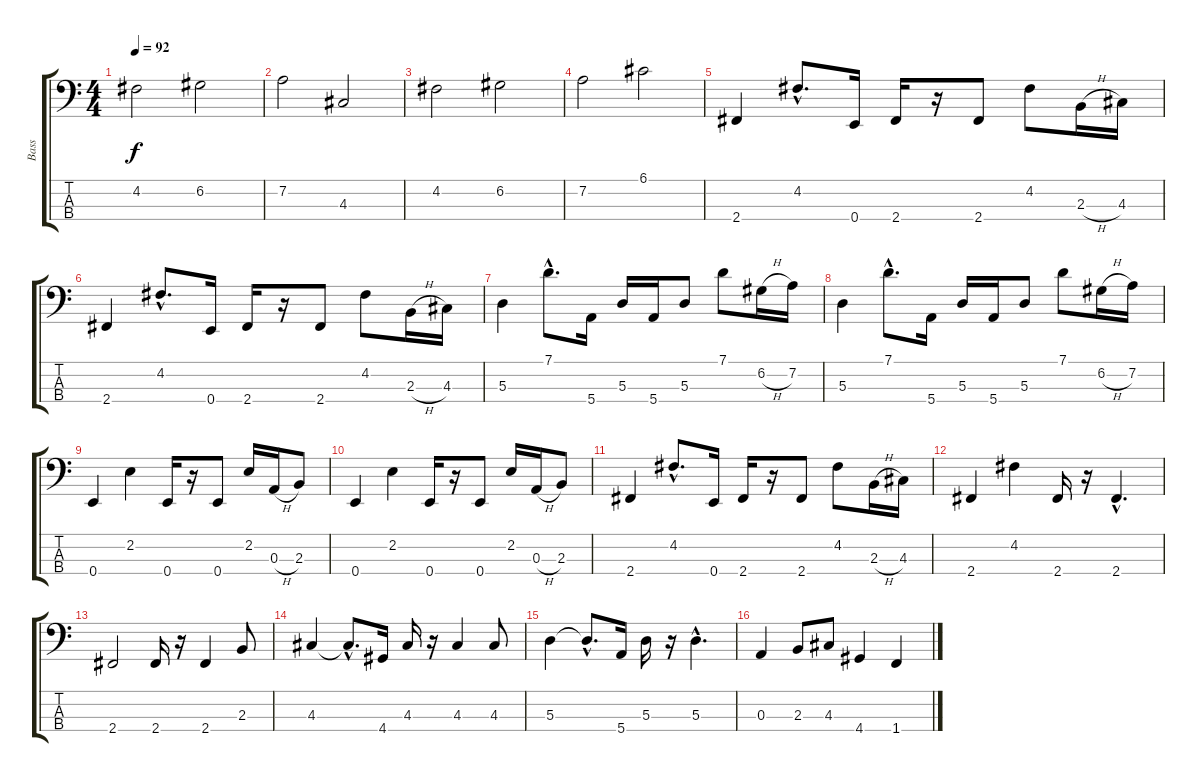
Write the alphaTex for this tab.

\track ("Bass" "Bass") {instrument electricbassfinger}
\staff {score tabs}
\tuning (G2 D2 A1 E1) {hide}
\ts (4 4)
\tempo 92
\clef f4
\ks c
4.2.2{dy f instrument electricbassfinger} 6.2.2 |
7.2.2 4.3.2 |
4.2.2 6.2.2 |
7.2.2 6.1.2 |
2.4.4 4.2{hac}.8{d} 0.4.16 2.4.16 r.16 2.4.8 4.2.8 2.3{h}.16 4.3.16 |
2.4.4 4.2{hac}.8{d} 0.4.16 2.4.16 r.16 2.4.8 4.2.8 2.3{h}.16 4.3.16 |
5.3.4 7.1{hac}.8{d} 5.4.16 5.3.16 5.4.16 5.3.8 7.1.8 6.2{h}.16 7.2.16 |
5.3.4 7.1{hac}.8{d} 5.4.16 5.3.16 5.4.16 5.3.8 7.1.8 6.2{h}.16 7.2.16 |
0.4.4 2.2.4 0.4.16 r.16 0.4.8 2.2.16 0.3{h}.16 2.3.8 |
0.4.4 2.2.4 0.4.16 r.16 0.4.8 2.2.16 0.3{h}.16 2.3.8 |
2.4.4 4.2{hac}.8{d} 0.4.16 2.4.16 r.16 2.4.8 4.2.8 2.3{h}.16 4.3.16 |
2.4.4 4.2.4 2.4.16 r.16 2.4{hac}.4{d} |
2.4.2 2.4.16 r.16 2.4.4 2.3.8 |
4.3.4 4.3{hac t}.8{d} 4.4.16 4.3.16 r.16 4.3.4 4.3.8 |
5.3.4 5.3{hac t}.8{d} 5.4.16 5.3.16 r.16 5.3{hac}.4{d} |
0.3.4 2.3.8 4.3.8 4.4.4 1.4.4
